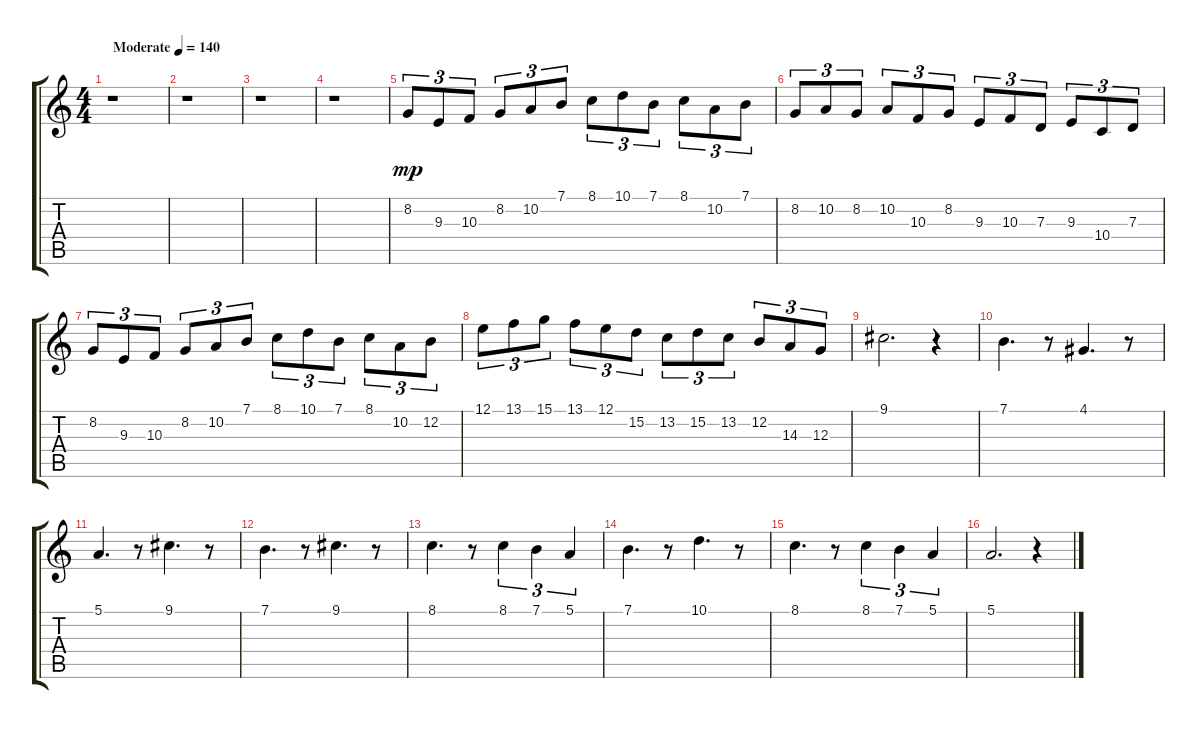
\track "" {instrument stringensemble1}
\staff {score tabs}
\tuning (E4 B3 G3 D3 A2 E2) {hide}
\ts (4 4)
\tempo (140 "Moderate")
\clef g2
\ks c
r.1{dy mp instrument stringensemble1} |
r.1 |
r.1 |
r.1 |
8.2.8{tu (3 2)} 9.3.8{tu (3 2)} 10.3.8{tu (3 2)} 8.2.8{tu (3 2)} 10.2.8{tu (3 2)} 7.1.8{tu (3 2)} 8.1.8{tu (3 2)} 10.1.8{tu (3 2)} 7.1.8{tu (3 2)} 8.1.8{tu (3 2)} 10.2.8{tu (3 2)} 7.1.8{tu (3 2)} |
8.2.8{tu (3 2)} 10.2.8{tu (3 2)} 8.2.8{tu (3 2)} 10.2.8{tu (3 2)} 10.3.8{tu (3 2)} 8.2.8{tu (3 2)} 9.3.8{tu (3 2)} 10.3.8{tu (3 2)} 7.3.8{tu (3 2)} 9.3.8{tu (3 2)} 10.4.8{tu (3 2)} 7.3.8{tu (3 2)} |
8.2.8{tu (3 2)} 9.3.8{tu (3 2)} 10.3.8{tu (3 2)} 8.2.8{tu (3 2)} 10.2.8{tu (3 2)} 7.1.8{tu (3 2)} 8.1.8{tu (3 2)} 10.1.8{tu (3 2)} 7.1.8{tu (3 2)} 8.1.8{tu (3 2)} 10.2.8{tu (3 2)} 12.2.8{tu (3 2)} |
12.1.8{tu (3 2)} 13.1.8{tu (3 2)} 15.1.8{tu (3 2)} 13.1.8{tu (3 2)} 12.1.8{tu (3 2)} 15.2.8{tu (3 2)} 13.2.8{tu (3 2)} 15.2.8{tu (3 2)} 13.2.8{tu (3 2)} 12.2.8{tu (3 2)} 14.3.8{tu (3 2)} 12.3.8{tu (3 2)} |
9.1.2{d} r.4 |
7.1.4{d} r.8 4.1.4{d} r.8 |
5.1.4{d} r.8 9.1.4{d} r.8 |
7.1.4{d} r.8 9.1.4{d} r.8 |
8.1.4{d} r.8 8.1.4{tu (3 2)} 7.1.4{tu (3 2)} 5.1.4{tu (3 2)} |
7.1.4{d} r.8 10.1.4{d} r.8 |
8.1.4{d} r.8 8.1.4{tu (3 2)} 7.1.4{tu (3 2)} 5.1.4{tu (3 2)} |
5.1.2{d} r.4
